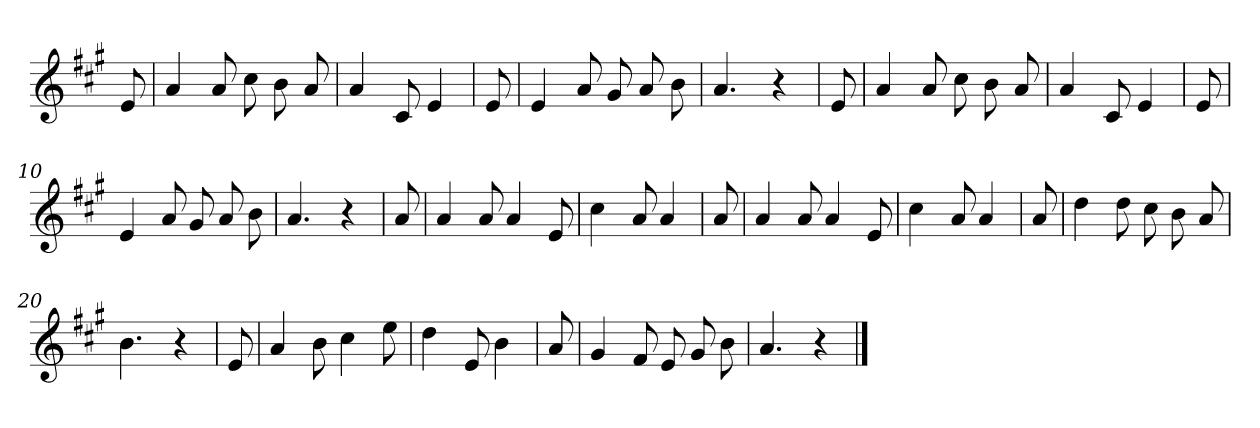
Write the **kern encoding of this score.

**kern
*part1
*staff1
*clefG2
*k[f#c#g#]
*A:
=
8e
=1
4a
8a
8cc#
8b
8a
=2
4a
8c#
4e
=3
8e
=4
4e
8a
8g#
8a
8b
=5
4.a
4r
=6
8e
=7
4a
8a
8cc#
8b
8a
=8
4a
8c#
4e
=9
8e
=10
4e
8a
8g#
8a
8b
=11
4.a
4r
=12
8a
=13
4a
8a
4a
8e
=14
4cc#
8a
4a
=15
8a
=16
4a
8a
4a
8e
=17
4cc#
8a
4a
=18
8a
=19
4dd
8dd
8cc#
8b
8a
=20
4.b
4r
=21
8e
=22
4a
8b
4cc#
8ee
=23
4dd
8e
4b
=24
8a
=25
4g#
8f#
8e
8g#
8b
=26
4.a
4r
==
*-
